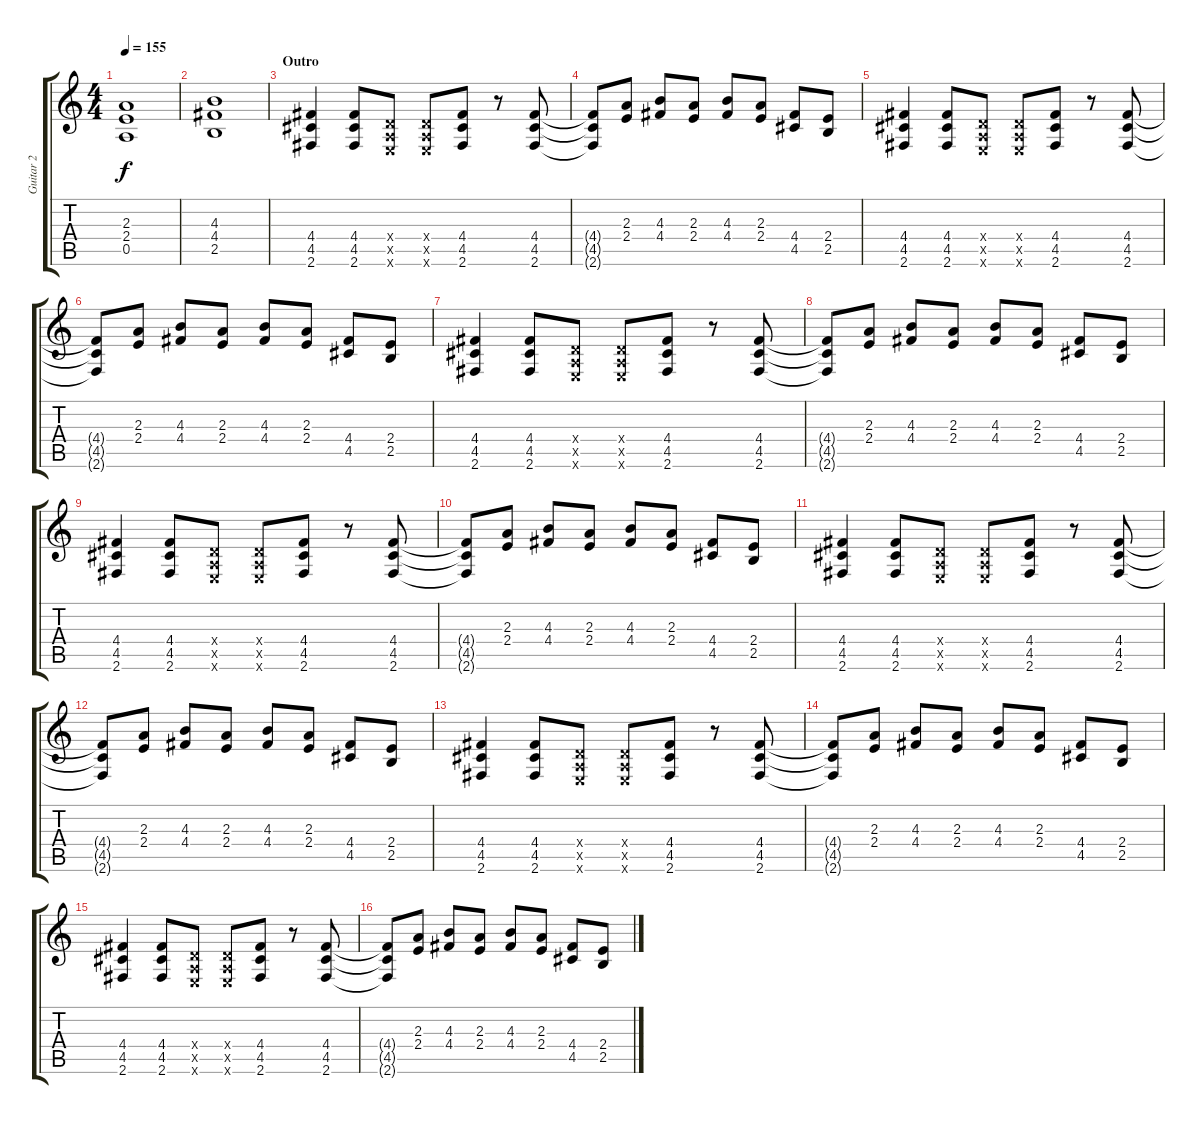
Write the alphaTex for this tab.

\track ("Guitar 2" "Guitar 2") {instrument overdrivenguitar}
\staff {score tabs}
\tuning (E4 B3 G3 D3 A2 E2) {hide}
\ts (4 4)
\tempo 155
\clef g2
\ks c
(2.3 2.4 0.5).1{dy f} |
(4.3 4.4 2.5).1 |
\section ("" "Outro")
(4.4 4.5 2.6).4 (4.4 4.5 2.6).8 (0.4{x} 0.5{x} 0.6{x}).8 (0.4{x} 0.5{x} 0.6{x}).8 (4.4 4.5 2.6).8 r.8 (4.4 4.5 2.6).8 |
(4.4{t} 4.5{t} 2.6{t}).8 (2.3 2.4).8 (4.3 4.4).8 (2.3 2.4).8 (4.3 4.4).8 (2.3 2.4).8 (4.4 4.5).8 (2.4 2.5).8 |
(4.4 4.5 2.6).4 (4.4 4.5 2.6).8 (0.4{x} 0.5{x} 0.6{x}).8 (0.4{x} 0.5{x} 0.6{x}).8 (4.4 4.5 2.6).8 r.8 (4.4 4.5 2.6).8 |
(4.4{t} 4.5{t} 2.6{t}).8 (2.3 2.4).8 (4.3 4.4).8 (2.3 2.4).8 (4.3 4.4).8 (2.3 2.4).8 (4.4 4.5).8 (2.4 2.5).8 |
(4.4 4.5 2.6).4 (4.4 4.5 2.6).8 (0.4{x} 0.5{x} 0.6{x}).8 (0.4{x} 0.5{x} 0.6{x}).8 (4.4 4.5 2.6).8 r.8 (4.4 4.5 2.6).8 |
(4.4{t} 4.5{t} 2.6{t}).8 (2.3 2.4).8 (4.3 4.4).8 (2.3 2.4).8 (4.3 4.4).8 (2.3 2.4).8 (4.4 4.5).8 (2.4 2.5).8 |
(4.4 4.5 2.6).4 (4.4 4.5 2.6).8 (0.4{x} 0.5{x} 0.6{x}).8 (0.4{x} 0.5{x} 0.6{x}).8 (4.4 4.5 2.6).8 r.8 (4.4 4.5 2.6).8 |
(4.4{t} 4.5{t} 2.6{t}).8 (2.3 2.4).8 (4.3 4.4).8 (2.3 2.4).8 (4.3 4.4).8 (2.3 2.4).8 (4.4 4.5).8 (2.4 2.5).8 |
(4.4 4.5 2.6).4 (4.4 4.5 2.6).8 (0.4{x} 0.5{x} 0.6{x}).8 (0.4{x} 0.5{x} 0.6{x}).8 (4.4 4.5 2.6).8 r.8 (4.4 4.5 2.6).8 |
(4.4{t} 4.5{t} 2.6{t}).8 (2.3 2.4).8 (4.3 4.4).8 (2.3 2.4).8 (4.3 4.4).8 (2.3 2.4).8 (4.4 4.5).8 (2.4 2.5).8 |
(4.4 4.5 2.6).4 (4.4 4.5 2.6).8 (0.4{x} 0.5{x} 0.6{x}).8 (0.4{x} 0.5{x} 0.6{x}).8 (4.4 4.5 2.6).8 r.8 (4.4 4.5 2.6).8 |
(4.4{t} 4.5{t} 2.6{t}).8 (2.3 2.4).8 (4.3 4.4).8 (2.3 2.4).8 (4.3 4.4).8 (2.3 2.4).8 (4.4 4.5).8 (2.4 2.5).8 |
(4.4 4.5 2.6).4 (4.4 4.5 2.6).8 (0.4{x} 0.5{x} 0.6{x}).8 (0.4{x} 0.5{x} 0.6{x}).8 (4.4 4.5 2.6).8 r.8 (4.4 4.5 2.6).8 |
(4.4{t} 4.5{t} 2.6{t}).8 (2.3 2.4).8 (4.3 4.4).8 (2.3 2.4).8 (4.3 4.4).8 (2.3 2.4).8 (4.4 4.5).8 (2.4 2.5).8
